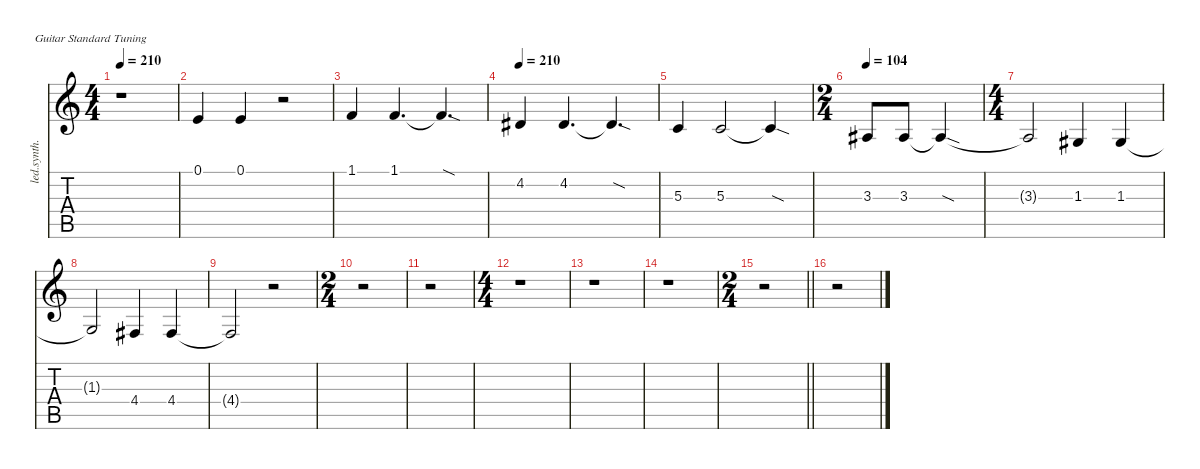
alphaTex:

\defaultSystemsLayout 4
\hideDynamics
\bracketExtendMode nobrackets
\otherSystemsTrackNameOrientation horizontal
\track ("James Hetfield Voice" "led.synth.") {instrument lead6voice}
\staff {score tabs}
\tuning (E4 B3 G3 D3 A2 E2)
\ts (4 4)
\tempo 210
\clef g2
\ks c
r.1{dy fff} |
0.1.4 0.1.4 r.2 |
1.1.4 1.1.4{d} 1.1{sod t}.4{d dy f} |
\tempo 210
4.2{acc #}.4{dy fff} 4.2{acc #}.4{d} 4.2{sod t acc #}.4{d dy f} |
5.3.4{dy fff} 5.3.2 5.3{sod t}.4{dy f} |
\ts (2 4)
\beaming (8 2 2 2 2)
\tempo 104
3.3{acc #}.8 3.3{acc #}.8 3.3{sod t acc #}.4 |
\ts (4 4)
\beaming (8 2 2 2 2)
3.3{t acc #}.2 1.3{acc #}.4 1.3{acc #}.4 |
1.3{t acc #}.2 4.4{acc #}.4 4.4{acc #}.4 |
4.4{t acc #}.2 r.2 |
\ts (2 4)
\beaming (8 2 2 2 2)
r.2 |
r.2 |
\ts (4 4)
\beaming (8 2 2 2 2)
r.1 |
r.1 |
r.1 |
\ts (2 4)
\beaming (8 2 2 2 2)
\barLineRight lightlight
r.2 |
r.2
